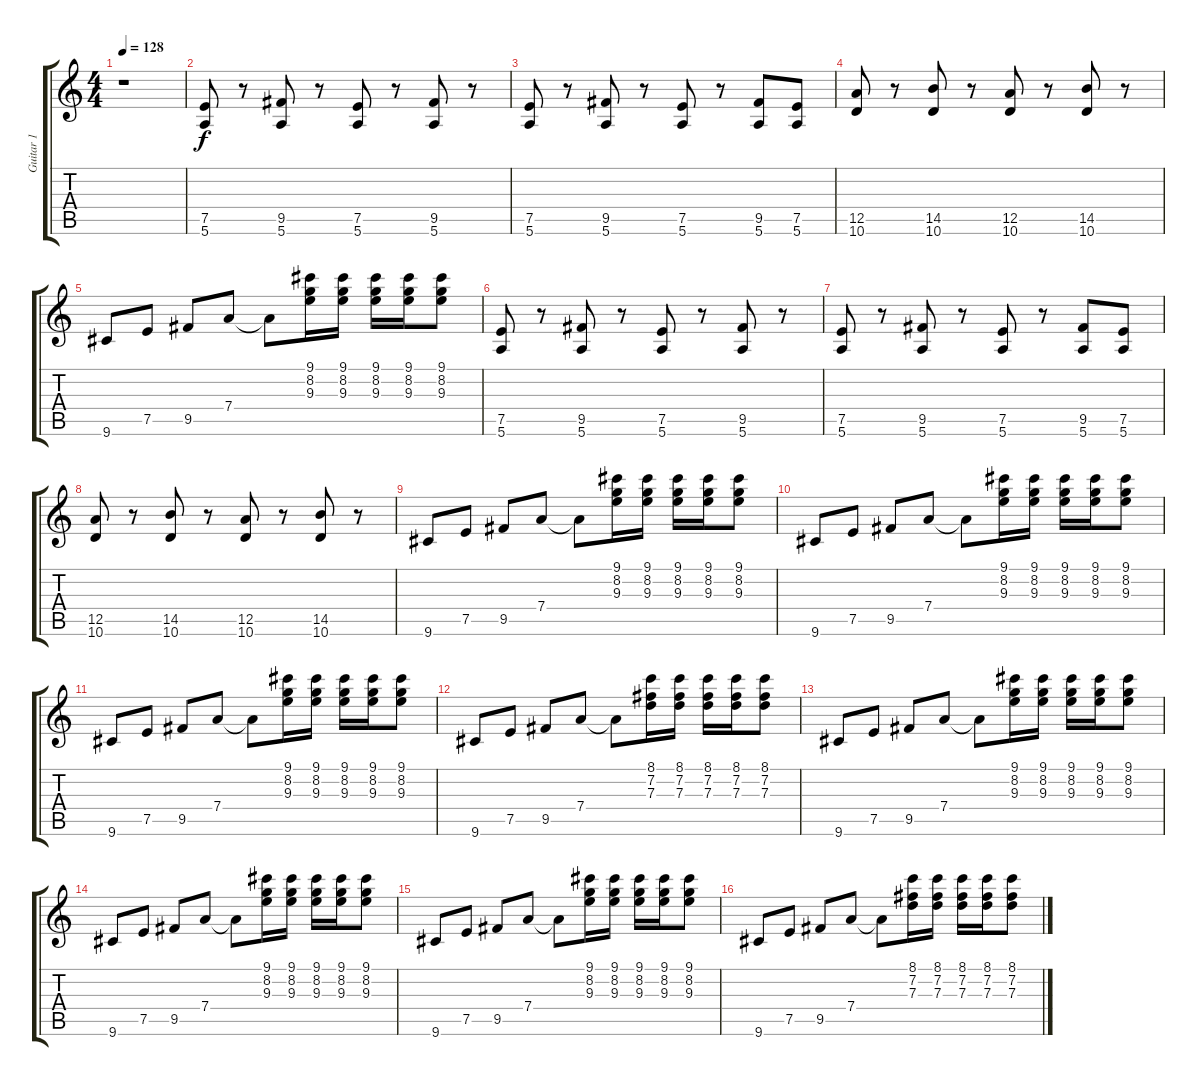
\track ("Guitar 1" "Guitar 1") {instrument electricguitarclean}
\staff {score tabs}
\tuning (E4 B3 G3 D3 A2 E2) {hide}
\ts (4 4)
\tempo 128
\clef g2
\ks c
r.1{dy f} |
(7.5 5.6).8 r.8 (9.5 5.6).8 r.8 (7.5 5.6).8 r.8 (9.5 5.6).8 r.8 |
(7.5 5.6).8 r.8 (9.5 5.6).8 r.8 (7.5 5.6).8 r.8 (9.5 5.6).8 (7.5 5.6).8 |
(12.5 10.6).8 r.8 (14.5 10.6).8 r.8 (12.5 10.6).8 r.8 (14.5 10.6).8 r.8 |
9.6.8 7.5.8 9.5.8 7.4.8 7.4{t}.8 (9.1 8.2 9.3).16 (9.1 8.2 9.3).16 (9.1 8.2 9.3).16 (9.1 8.2 9.3).16 (9.1 8.2 9.3).8 |
(7.5 5.6).8 r.8 (9.5 5.6).8 r.8 (7.5 5.6).8 r.8 (9.5 5.6).8 r.8 |
(7.5 5.6).8 r.8 (9.5 5.6).8 r.8 (7.5 5.6).8 r.8 (9.5 5.6).8 (7.5 5.6).8 |
(12.5 10.6).8 r.8 (14.5 10.6).8 r.8 (12.5 10.6).8 r.8 (14.5 10.6).8 r.8 |
9.6.8 7.5.8 9.5.8 7.4.8 7.4{t}.8 (9.1 8.2 9.3).16 (9.1 8.2 9.3).16 (9.1 8.2 9.3).16 (9.1 8.2 9.3).16 (9.1 8.2 9.3).8 |
9.6.8 7.5.8 9.5.8 7.4.8 7.4{t}.8 (9.1 8.2 9.3).16 (9.1 8.2 9.3).16 (9.1 8.2 9.3).16 (9.1 8.2 9.3).16 (9.1 8.2 9.3).8 |
9.6.8 7.5.8 9.5.8 7.4.8 7.4{t}.8 (9.1 8.2 9.3).16 (9.1 8.2 9.3).16 (9.1 8.2 9.3).16 (9.1 8.2 9.3).16 (9.1 8.2 9.3).8 |
9.6.8 7.5.8 9.5.8 7.4.8 7.4{t}.8 (8.1 7.2 7.3).16 (8.1 7.2 7.3).16 (8.1 7.2 7.3).16 (8.1 7.2 7.3).16 (8.1 7.2 7.3).8 |
9.6.8 7.5.8 9.5.8 7.4.8 7.4{t}.8 (9.1 8.2 9.3).16 (9.1 8.2 9.3).16 (9.1 8.2 9.3).16 (9.1 8.2 9.3).16 (9.1 8.2 9.3).8 |
9.6.8 7.5.8 9.5.8 7.4.8 7.4{t}.8 (9.1 8.2 9.3).16 (9.1 8.2 9.3).16 (9.1 8.2 9.3).16 (9.1 8.2 9.3).16 (9.1 8.2 9.3).8 |
9.6.8 7.5.8 9.5.8 7.4.8 7.4{t}.8 (9.1 8.2 9.3).16 (9.1 8.2 9.3).16 (9.1 8.2 9.3).16 (9.1 8.2 9.3).16 (9.1 8.2 9.3).8 |
9.6.8 7.5.8 9.5.8 7.4.8 7.4{t}.8 (8.1 7.2 7.3).16 (8.1 7.2 7.3).16 (8.1 7.2 7.3).16 (8.1 7.2 7.3).16 (8.1 7.2 7.3).8
